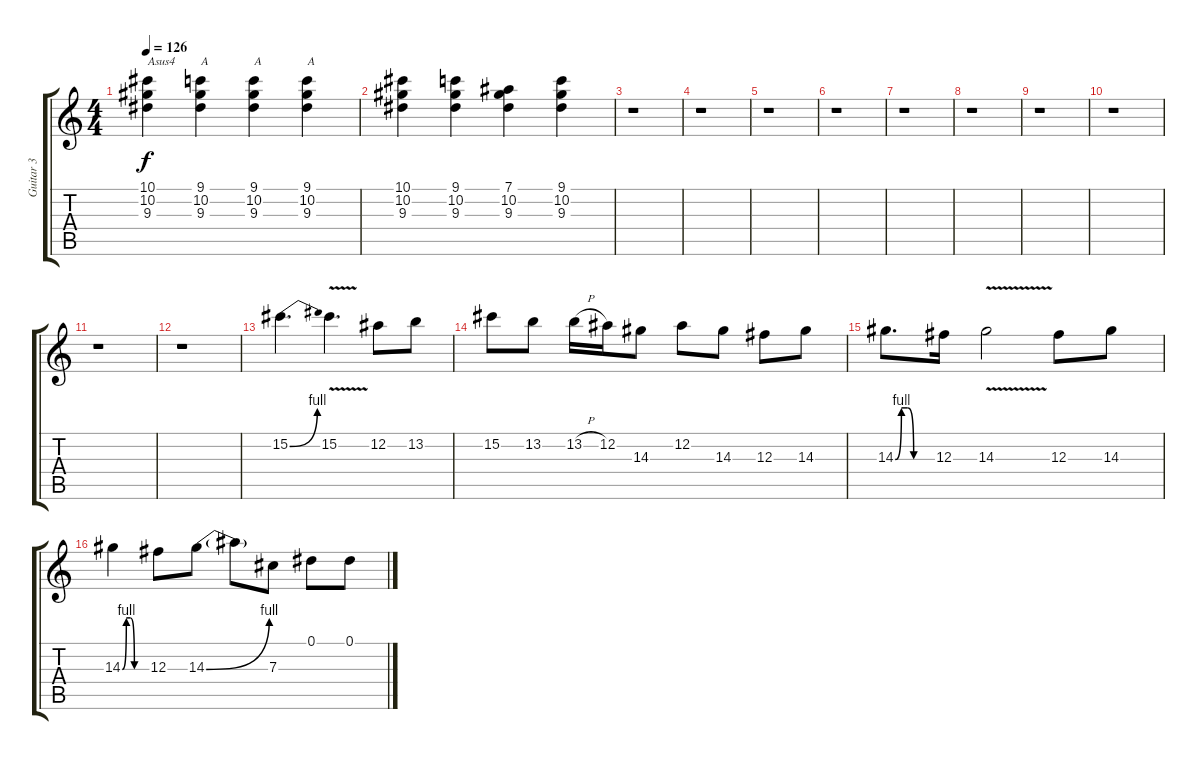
\track ("Guitar 3" "Guitar 3") {instrument distortionguitar}
\staff {score tabs}
\tuning (Eb4 Bb3 Gb3 Db3 Ab2 Eb2) {hide}
\ts (4 4)
\tempo 126
\clef g2
\ks c
(10.1 10.2 9.3).4{txt "Asus4" dy f} (9.1 10.2 9.3).4{txt "A"} (9.1 10.2 9.3).4{txt "A"} (9.1 10.2 9.3).4{txt "A"} |
(10.1 10.2 9.3).4 (9.1 10.2 9.3).4 (7.1 10.2 9.3).4 (9.1 10.2 9.3).4 |
r.1 |
r.1 |
r.1 |
r.1 |
r.1 |
r.1 |
r.1 |
r.1 |
r.1 |
r.1 |
15.2{be (bend 0 0 60 4)}.4{d} 15.2{v}.4{d} 12.2.8 13.2.8 |
15.2.8 13.2.8 13.2{h}.16 12.2.16 14.3.8 12.2.8 14.3.8 12.3.8 14.3.8 |
14.3{be (custom 0 0 10 4 20 4 30 0 60 0)}.8{d} 12.3.16 14.3{v}.2 12.3.8 14.3.8 |
14.3{be (custom 0 0 10 4 20 4 30 0 60 0)}.4 12.3.8 14.3{be (bend 0 0 60 4)}.8 14.3{t}.8 7.3.8 0.1.8 0.1.8
